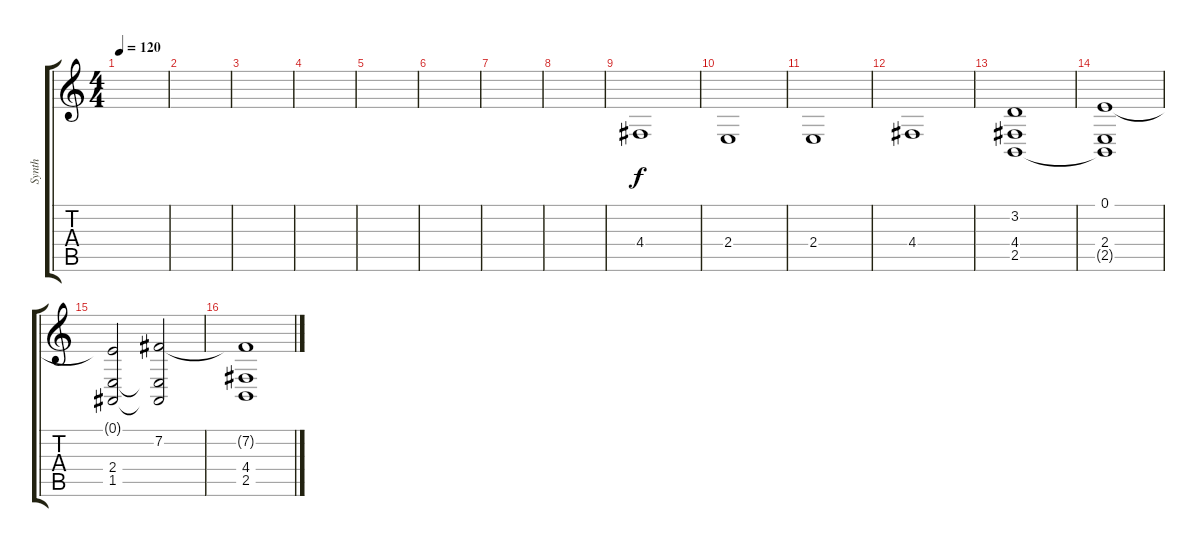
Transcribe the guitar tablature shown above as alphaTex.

\track ("Synth" "Synth") {instrument stringensemble1}
\staff {score tabs}
\tuning (E4 B3 G3 D3 A2 E2) {hide}
\ts (4 4)
\tempo 120
\clef g2
\ks c
|
|
|
|
|
|
|
|
4.4.1{volume 6} |
2.4.1 |
2.4.1 |
4.4.1 |
(3.2 4.4 2.5).1 |
(0.1 2.4 2.5{t}).1 |
(0.1{t} 2.4 1.5).2 (7.2 2.4{t} 1.5{t}).2 |
(7.2{t} 4.4 2.5).1
